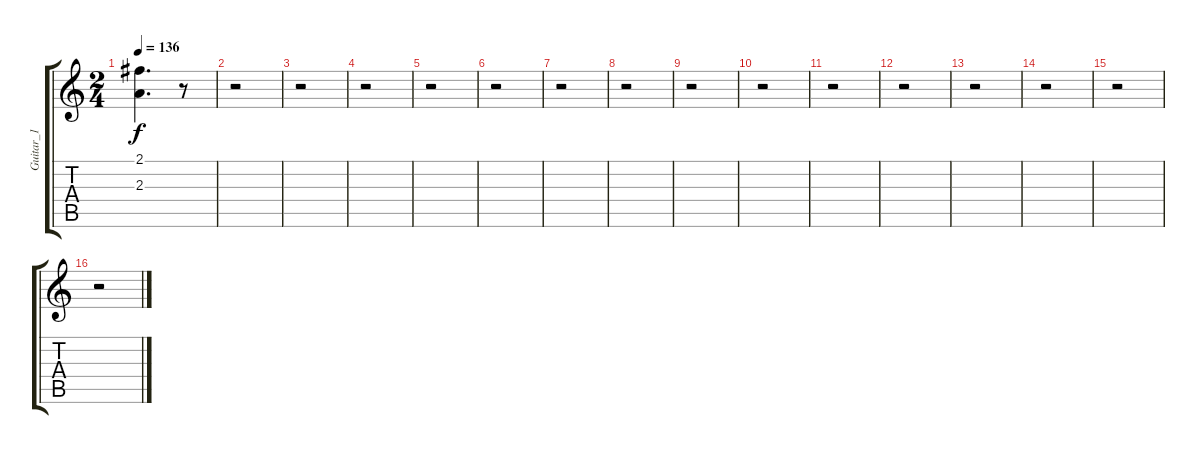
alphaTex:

\track ("Guitar_1" "Guitar_1") {instrument acousticguitarnylon}
\staff {score tabs}
\tuning (E4 B3 G3 D3 A2 E2) {hide}
\ts (2 4)
\tempo 136
\clef g2
\ks c
(2.1{t} 2.3{t}).4{d dy f} r.8 |
r.2 |
r.2 |
r.2 |
r.2 |
r.2 |
r.2 |
r.2 |
r.2 |
r.2 |
r.2 |
r.2 |
r.2 |
r.2 |
r.2 |
r.2
